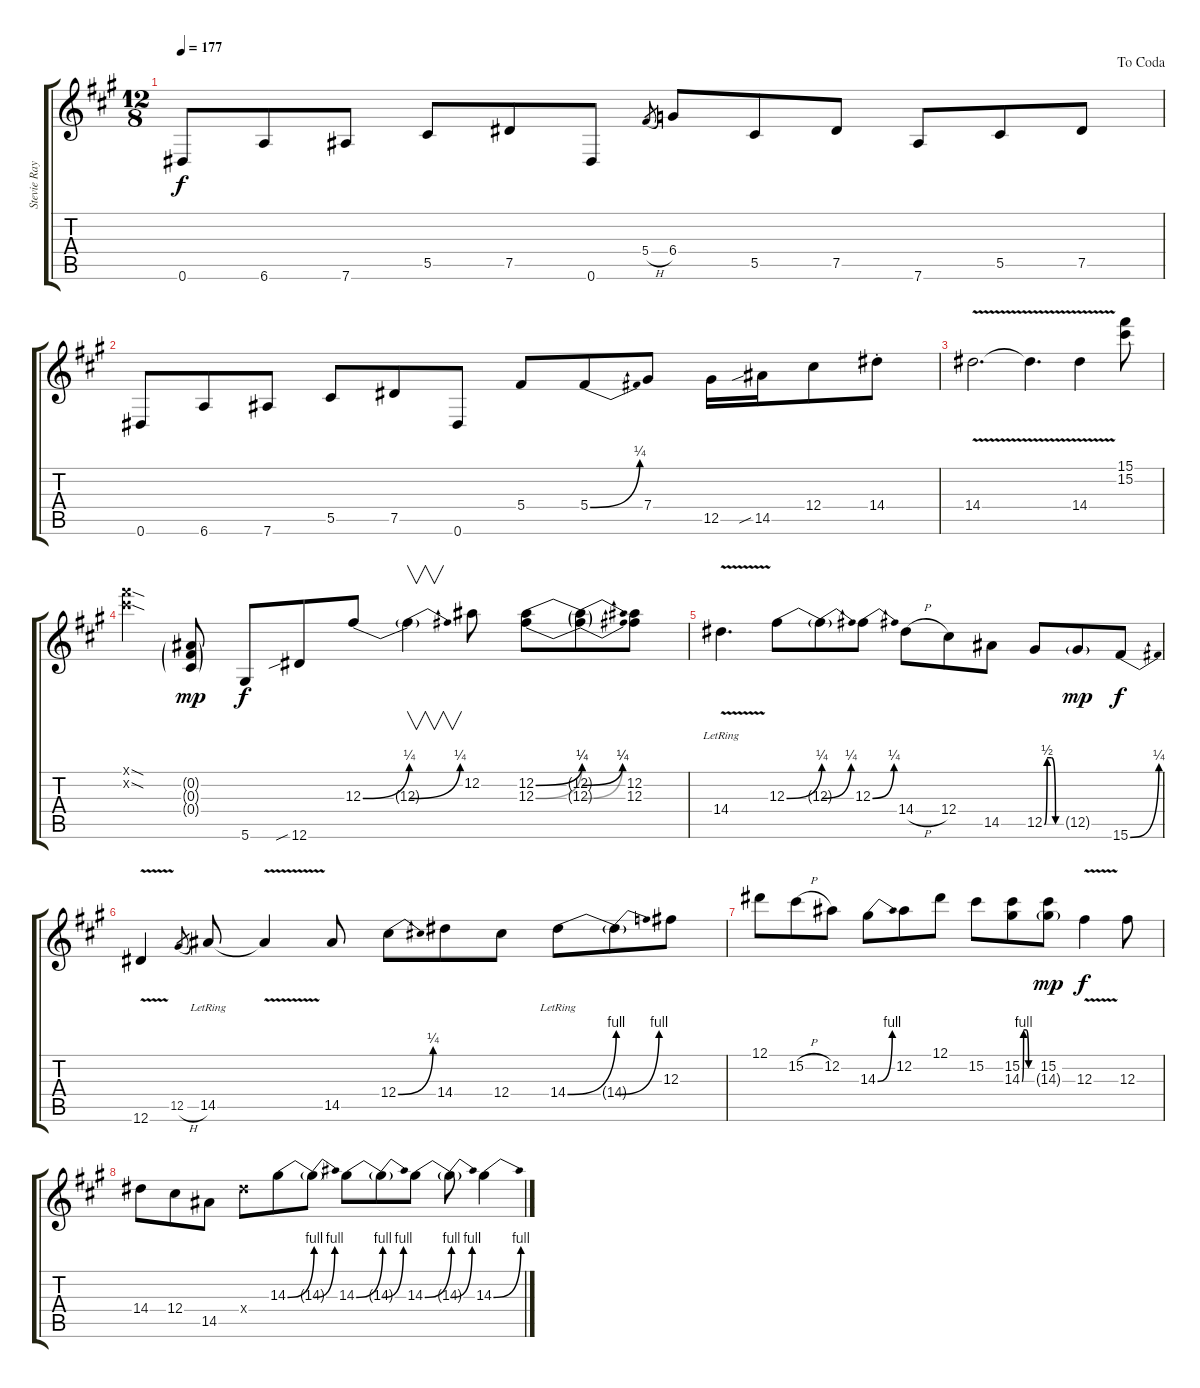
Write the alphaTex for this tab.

\track ("Stevie Ray Vaughan" "Stevie Ray") {instrument acousticguitarsteel}
\staff {score tabs}
\tuning (Eb4 Bb3 Gb3 Db3 Ab2 Eb2) {hide}
\ts (12 8)
\jump dacoda
\tempo 177
\clef g2
\ks a
0.6.8{dy f} 6.6.8 7.6.8 5.5.8 7.5.8 0.6.8 5.4{h}.8{gr} 6.4.8 5.5.8 7.5.8 7.6.8 5.5.8 7.5.8 |
0.6.8 6.6.8 7.6.8 5.5.8 7.5.8 0.6.8 5.4.8 5.4{be (bend 0 0 60 1)}.8 7.4.8 12.5.16 14.5{sib}.16 12.4.8 14.4{st}.8 |
14.4{v}.2{d} 14.4{v t}.4{d} 14.4{v}.4 (15.1 15.2).8 |
(15.1{sod x} 15.2{sod x}).4 (0.2{g} 0.3{g} 0.4{g}).8{dy mp} 5.6.8{dy f} 12.6{sib}.8 12.3{be (bend 0 0 60 1)}.8 12.3{be (bend 0 0 60 1) t}.4{v} 12.2.8 (12.2{be (bend 0 0 60 1)} 12.3{be (bend 0 0 60 1)}).8 (12.2{be (bend 0 0 60 1) t} 12.3{be (bend 0 0 60 1) t}).8 (12.2 12.3).8 |
14.4{v lr}.4{d} 12.3{be (bend 0 0 60 1)}.8 12.3{be (bend 0 0 60 1) t}.8 12.3{be (bend 0 0 60 1)}.8 14.4{h}.8 12.4.8 14.5.8 12.5{be (custom 0 0 10 2 25 2 40 0 60 0)}.8 12.5{g}.8{dy mp} 15.6{be (bend 0 0 60 1)}.8{dy f} |
12.6{v}.4 12.5{h}.8{gr} 14.5{lr}.8 14.5{v t}.4 14.5.8 12.4{be (bend 0 0 60 1)}.8 14.4.8 12.4.8 14.4{be (bend 0 0 60 4) lr}.8 14.4{be (bend 0 0 60 4) t}.8 12.3.8 |
12.1.8 15.2{h}.8 12.2.8 14.3{be (bend 0 0 60 4)}.8 12.2.8 12.1.8 15.2.8 (15.2 14.3{be (custom 0 0 10 4 25 4 40 0 60 0)}).8 (15.2 14.3{g}).8{dy mp} 12.3{v}.4{dy f} 12.3.8 |
14.4.8 12.4.8 14.5.8 14.4{x}.8 14.3{be (bend 0 0 60 4)}.8 14.3{be (bend 0 0 60 4) t}.8 14.3{be (bend 0 0 60 4)}.8 14.3{be (bend 0 0 60 4) t}.8 14.3{be (bend 0 0 60 4)}.8 14.3{be (bend 0 0 60 4) t}.8 14.3{be (bend 0 0 60 4)}.4
